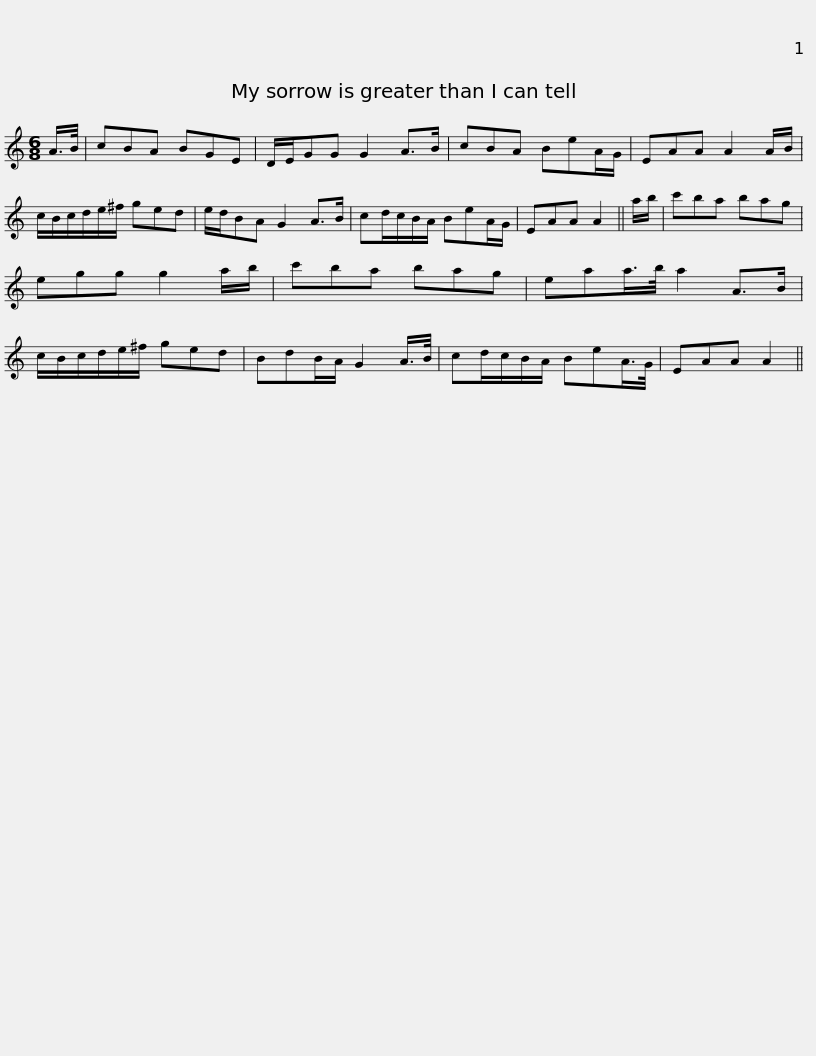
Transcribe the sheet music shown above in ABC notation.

X:1
L:1/8
M:6/8
I:linebreak $
K:C
V:1 treble
V:1
 A/>B/ | cBA BGE | D/E/GG G2 A>B | cBA BeA/G/ | EAA A2 A/B/ | %5
 c/B/c/d/e/^f/ ged | e/d/BA G2 A>B |$ cd/c/B/A/ BeA/G/ | EAA A2 || a/b/ | %10
 c'ba bag | egg g2 a/b/ | c'ba bag | eaa/>b/ a2 A>B |$ c/B/c/d/e/^f/ ged | %15
 BdB/A/ G2 A/>B/ | cd/c/B/A/ BeA/>G/ | EAA A2 || %18
